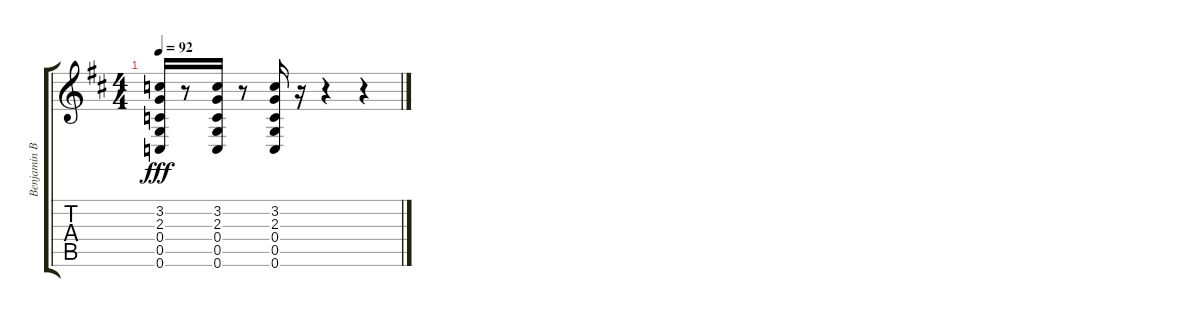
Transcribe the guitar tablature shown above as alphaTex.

\track ("Benjamin Burnley" "Benjamin B") {instrument distortionguitar}
\staff {score tabs}
\tuning (D4 A3 F3 C3 G2 C2) {hide}
\ts (4 4)
\tempo 92
\clef g2
\ks d
(3.2 2.3 0.4 0.5 0.6).16{dy fff} r.8 (3.2 2.3 0.4 0.5 0.6).16 r.8 (3.2 2.3 0.4 0.5 0.6).16 r.16 r.4 r.4
